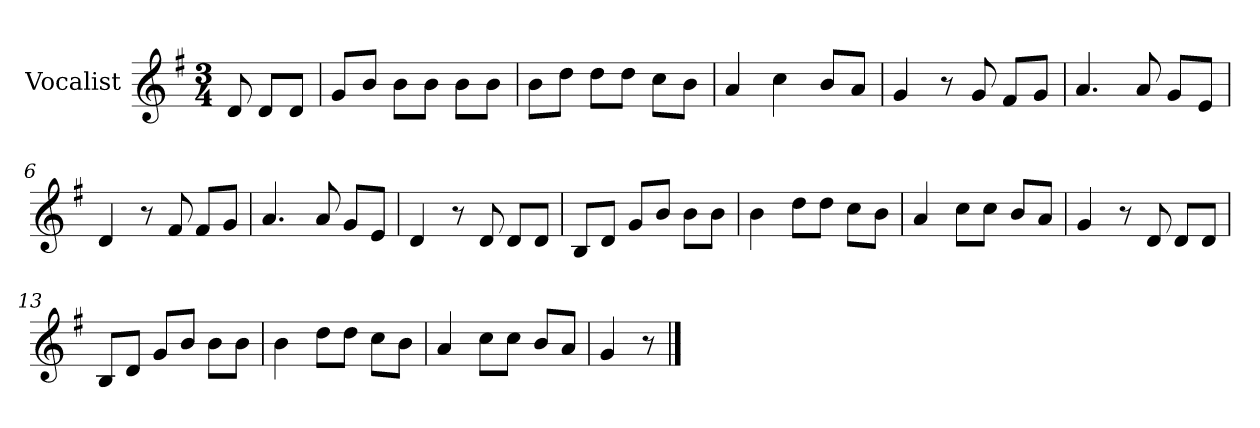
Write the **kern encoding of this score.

**kern
*part1
*staff1
*I"Vocalist
*k[f#]
*G:
*M3/4
=
8d
8dL
8dJ
=1
8gL
8bJ
8bL
8bJ
8bL
8bJ
=2
8bL
8ddJ
8ddL
8ddJ
8ccL
8bJ
=3
4a
4cc
8bL
8aJ
=4
4g
8r
8g
8f#L
8gJ
=5
4.a
8a
8gL
8eJ
=6
4d
8r
8f#
8f#L
8gJ
=7
4.a
8a
8gL
8eJ
=8
4d
8r
8d
8dL
8dJ
=9
8BL
8dJ
8gL
8bJ
8bL
8bJ
=10
4b
8ddL
8ddJ
8ccL
8bJ
=11
4a
8ccL
8ccJ
8bL
8aJ
=12
4g
8r
8d
8dL
8dJ
=13
8BL
8dJ
8gL
8bJ
8bL
8bJ
=14
4b
8ddL
8ddJ
8ccL
8bJ
=15
4a
8ccL
8ccJ
8bL
8aJ
=16
4g
8r
==
*-
